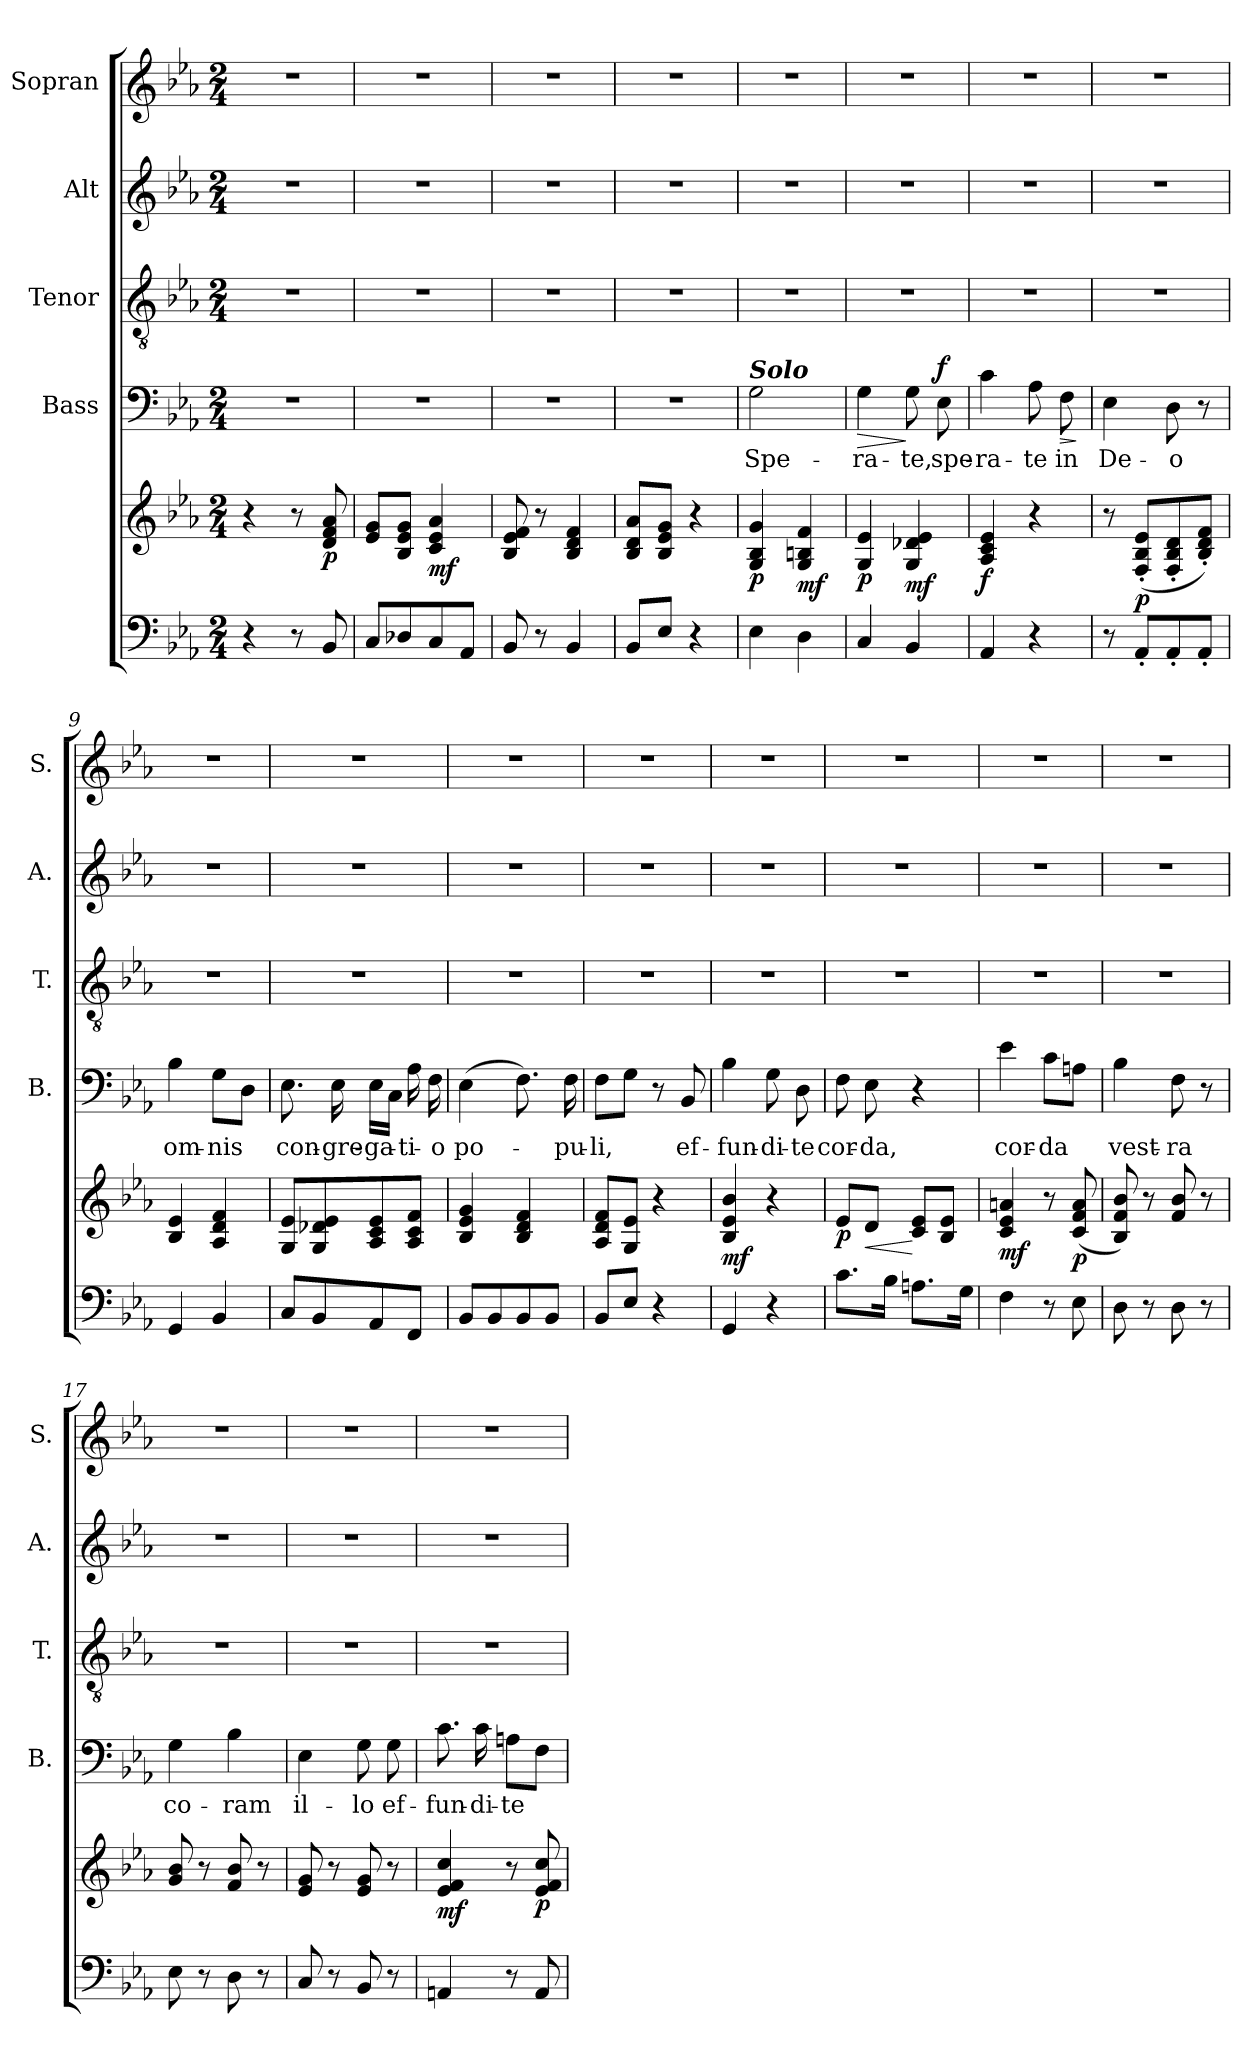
**kern	**kern	**dynam	**kern	**text	**dynam	**kern	**kern	**kern
*part5	*part5	*part5	*part4	*part4	*part4	*part3	*part2	*part1
*staff6	*staff5	*staff5/6	*staff4	*staff4	*staff4	*staff3	*staff2	*staff1
*	*	*	*I"Bass	*	*	*I"Tenor	*I"Alt	*I"Sopran
*	*	*	*I'B.	*	*	*I'T.	*I'A.	*I'S.
*clefF4	*clefG2	*	*clefF4	*	*	*clefGv2	*clefG2	*clefG2
*k[b-e-a-]	*k[b-e-a-]	*	*k[b-e-a-]	*	*	*k[b-e-a-]	*k[b-e-a-]	*k[b-e-a-]
*E-:	*E-:	*	*E-:	*	*	*E-:	*E-:	*E-:
*M2/4	*M2/4	*	*M2/4	*	*	*M2/4	*M2/4	*M2/4
=1	=1	=1	=1	=1	=1	=1	=1	=1
4r	4r	.	2r	.	.	2r	2r	2r
8r	8r	.	.	.	.	.	.	.
!	!	!LO:DY:b	!	!	!	!	!	!
8BB-/	8d/ 8f/ 8a-/	p	.	.	.	.	.	.
=2	=2	=2	=2	=2	=2	=2	=2	=2
8C/L	8e-/ 8g/L	.	2r	.	.	2r	2r	2r
8D-X/	8B-/ 8e-/ 8g/J	.	.	.	.	.	.	.
!	!	!LO:DY:b	!	!	!	!	!	!
8C/	4c/ 4e-/ 4a-/	mf	.	.	.	.	.	.
8AA-/J	.	.	.	.	.	.	.	.
=3	=3	=3	=3	=3	=3	=3	=3	=3
8BB-/	8B-/ 8e-/ 8f/	.	2r	.	.	2r	2r	2r
8r	8r	.	.	.	.	.	.	.
4BB-/	4B-/ 4d/ 4f/	.	.	.	.	.	.	.
=4	=4	=4	=4	=4	=4	=4	=4	=4
8BB-/L	8B-/ 8d/ 8a-/L	.	2r	.	.	2r	2r	2r
8E-/J	8B-/ 8e-/ 8g/J	.	.	.	.	.	.	.
4r	4r	.	.	.	.	.	.	.
=5	=5	=5	=5	=5	=5	=5	=5	=5
!	!	!	!LO:TX:a:Bi:t=Solo	!	!	!	!	!
!	!	!LO:DY:b	!	!LO:LY:b	!	!	!	!
4E-\	4G/ 4B-/ 4g/	p	2G\	Spe-	.	2r	2r	2r
!	!	!LO:DY:b	!	!	!	!	!	!
4D\	4G/ 4Bn/ 4f/	mf	.	.	.	.	.	.
=6	=6	=6	=6	=6	=6	=6	=6	=6
!	!	!LO:DY:b	!	!LO:LY:b	!LO:HP:b	!	!	!
4C/	4G/ 4e-/	p	4G\	-ra-	>	2r	2r	2r
!	!	!LO:DY:b	!	!LO:LY:b	!	!	!	!
4BB-/	4G/ 4d-X/ 4e-/	mf	8G\	-te,	]	.	.	.
!	!	!	!	!LO:LY:b	!LO:DY:a	!	!	!
.	.	.	8E-\	spe-	f	.	.	.
=7	=7	=7	=7	=7	=7	=7	=7	=7
!	!	!LO:DY:b	!	!LO:LY:b	!	!	!	!
4AA-/	4A-/ 4c/ 4e-/	f	4c\	-ra-	.	2r	2r	2r
!	!	!	!	!LO:LY:b	!	!	!	!
4r	4r	.	8A-\	-te	.	.	.	.
!	!	!	!	!LO:LY:b	!LO:HP:b	!	!	!
.	.	.	8F\	in	>	.	.	.
.	.	.	.	.	]	.	.	.
!!LO:LB:g=z
=8	=8	=8	=8	=8	=8	=8	=8	=8
!	!	!	!	!LO:LY:b	!	!	!	!
8r	8r	.	4E-\	De-	.	2r	2r	2r
!	!	!LO:DY:b	!	!	!	!	!	!
8AA-'</L	(<8F/'< 8B-/'< 8e-/'<L	p	.	.	.	.	.	.
!	!	!	!	!LO:LY:b	!	!	!	!
8AA-'</	8F/'< 8B-/'< 8d/'<	.	8D\	-o	.	.	.	.
8AA-'</J	8B-/'< 8d/'< 8f/'<J)	.	8r	.	.	.	.	.
=9	=9	=9	=9	=9	=9	=9	=9	=9
!	!	!	!	!LO:LY:b	!	!	!	!
4GG/	4B-/ 4e-/	.	4B-\	om-	.	2r	2r	2r
!	!	!	!	!LO:LY:b	!	!	!	!
4BB-/	4A-/ 4d/ 4f/	.	8G\L	-nis	.	.	.	.
.	.	.	8D\J	.	.	.	.	.
=10	=10	=10	=10	=10	=10	=10	=10	=10
!	!	!	!	!LO:LY:b	!	!	!	!
8C/L	8G/ 8e-/L	.	8.E-\	con-	.	2r	2r	2r
8BB-/	8G/ 8d-X/ 8e-/	.	.	.	.	.	.	.
!	!	!	!	!LO:LY:b	!	!	!	!
.	.	.	16E-\	-gre-	.	.	.	.
!	!	!	!	!LO:LY:b	!	!	!	!
8AA-/	8A-/ 8c/ 8e-/	.	16E-\LL	-ga-	.	.	.	.
.	.	.	16C\JJ	.	.	.	.	.
!	!	!	!	!LO:LY:b	!	!	!	!
8FF/J	8A-/ 8c/ 8f/J	.	16A-\	-ti-	.	.	.	.
!	!	!	!	!LO:LY:b	!	!	!	!
.	.	.	16F\	-o	.	.	.	.
=11	=11	=11	=11	=11	=11	=11	=11	=11
!	!	!	!	!LO:LY:b	!	!	!	!
8BB-/L	4B-/ 4e-/ 4g/	.	(>4E-\	po-	.	2r	2r	2r
8BB-/	.	.	.	.	.	.	.	.
8BB-/	4B-/ 4d/ 4f/	.	8.F\)	.	.	.	.	.
8BB-/J	.	.	.	.	.	.	.	.
!	!	!	!	!LO:LY:b	!	!	!	!
.	.	.	16F\	-pu-	.	.	.	.
=12	=12	=12	=12	=12	=12	=12	=12	=12
!	!	!	!	!LO:LY:b	!	!	!	!
8BB-/L	8A-/ 8d/ 8f/L	.	8F\L	-li,	.	2r	2r	2r
8E-/J	8G/ 8e-/J	.	8G\J	.	.	.	.	.
4r	4r	.	8r	.	.	.	.	.
!	!	!	!	!LO:LY:b	!	!	!	!
.	.	.	8BB-/	ef-	.	.	.	.
=13	=13	=13	=13	=13	=13	=13	=13	=13
!	!	!LO:DY:b	!	!LO:LY:b	!	!	!	!
4GG/	4B-/ 4e-/ 4b-/	mf	4B-\	-fun-	.	2r	2r	2r
!	!	!	!	!LO:LY:b	!	!	!	!
4r	4r	.	8G\	-di-	.	.	.	.
!	!	!	!	!LO:LY:b	!	!	!	!
.	.	.	8D\	-te	.	.	.	.
=14	=14	=14	=14	=14	=14	=14	=14	=14
!	!	!LO:DY:b	!	!LO:LY:b	!	!	!	!
8.c\L	8e-/L	p	8F\	cor-	.	2r	2r	2r
!	!	!LO:HP:b	!	!LO:LY:b	!	!	!	!
.	8d/J	<	8E-\	-da,	.	.	.	.
16B-\Jk	.	.	.	.	.	.	.	.
8.An\L	8c/ 8e-/L	[	4r	.	.	.	.	.
.	8B-/ 8e-/J	.	.	.	.	.	.	.
16G\Jk	.	.	.	.	.	.	.	.
!!LO:PB:g=z
=15	=15	=15	=15	=15	=15	=15	=15	=15
!	!	!LO:DY:b	!	!LO:LY:b	!	!	!	!
4F\	4c/ 4e-/ 4an/	mf	4e-\	cor-	.	2r	2r	2r
!	!	!	!	!LO:LY:b	!	!	!	!
8r	8r	.	8c\L	-da	.	.	.	.
!	!	!LO:DY:b	!	!	!	!	!	!
8E-\	(<8c/ 8f/ 8a/	p	8An\J	.	.	.	.	.
=16	=16	=16	=16	=16	=16	=16	=16	=16
!	!	!	!	!LO:LY:b	!	!	!	!
8D\	8B-/ 8f/ 8b-/)	.	4B-\	vest-	.	2r	2r	2r
8r	8r	.	.	.	.	.	.	.
!	!	!	!	!LO:LY:b	!	!	!	!
8D\	8f/ 8b-/	.	8F\	-ra	.	.	.	.
8r	8r	.	8r	.	.	.	.	.
=17	=17	=17	=17	=17	=17	=17	=17	=17
!	!	!	!	!LO:LY:b	!	!	!	!
8E-\	8g/ 8b-/	.	4G\	co-	.	2r	2r	2r
8r	8r	.	.	.	.	.	.	.
!	!	!	!	!LO:LY:b	!	!	!	!
8D\	8f/ 8b-/	.	4B-\	-ram	.	.	.	.
8r	8r	.	.	.	.	.	.	.
=18	=18	=18	=18	=18	=18	=18	=18	=18
!	!	!	!	!LO:LY:b	!	!	!	!
8C/	8e-/ 8g/	.	4E-\	il-	.	2r	2r	2r
8r	8r	.	.	.	.	.	.	.
!	!	!	!	!LO:LY:b	!	!	!	!
8BB-/	8e-/ 8g/	.	8G\	-lo	.	.	.	.
!	!	!	!	!LO:LY:b	!	!	!	!
8r	8r	.	8G\	ef-	.	.	.	.
=19	=19	=19	=19	=19	=19	=19	=19	=19
!	!	!LO:DY:b	!	!LO:LY:b	!	!	!	!
4AAn/	4e-/ 4f/ 4cc/	mf	8.c\	-fun-	.	2r	2r	2r
!	!	!	!	!LO:LY:b	!	!	!	!
.	.	.	16c\	-di-	.	.	.	.
!	!	!	!	!LO:LY:b	!	!	!	!
8r	8r	.	8An\L	-te	.	.	.	.
!	!	!LO:DY:b	!	!	!	!	!	!
8AA/	8e-/ 8f/ 8cc/	p	8F\J	.	.	.	.	.
=	=	=	=	=	=	=	=	=
*-	*-	*-	*-	*-	*-	*-	*-	*-
